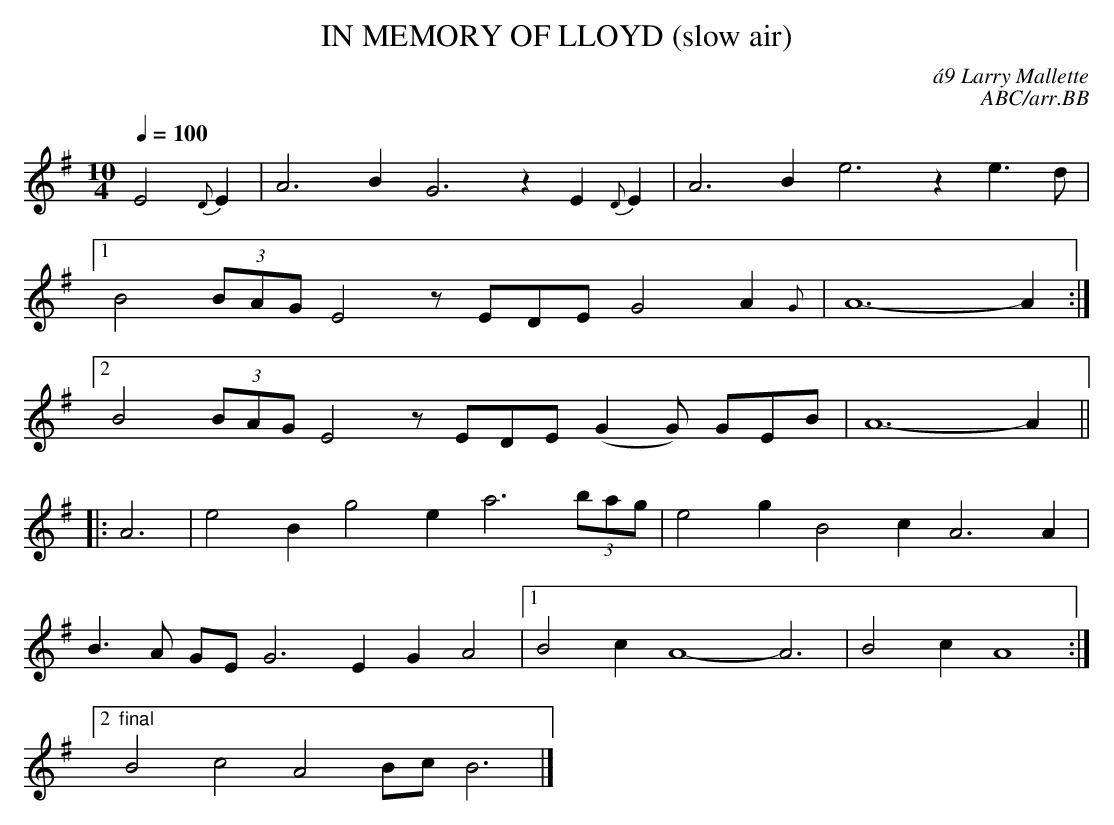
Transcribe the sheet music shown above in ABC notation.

X:1
T:IN MEMORY OF LLOYD (slow air)
C:\'a9 Larry Mallette
C:ABC/arr.BB
Q:1/4=100
M:10/4
L:1/4
K:G
E2\{D\}E|A3B G3 z E\{D\}E|A3B e3 ze>d|
[1 B2(3B/A/G/ E2z/E/D/E/G2A\{G\}|A6-A :|
[2 B2(3B/A/G/ E2z/E/D/E/(GG/) G/E/B/|A6-A ||
|:A3|e2 Bg2 ea3 (3b/a/g/|e2 gB2 cA3A|
B>A G/E/G3 EG A2|1 B2cA4-A3|B2 c A4 :|
[2 "final" B2 c2 A2 B/c/ B3 |]
